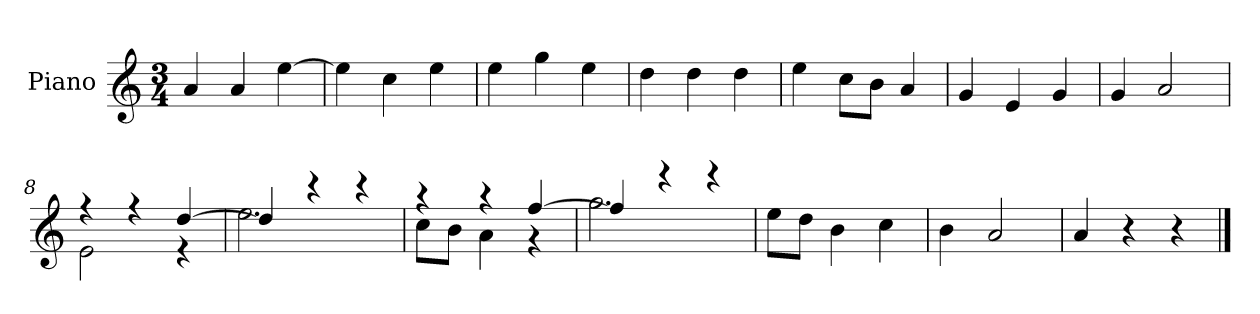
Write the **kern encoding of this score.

**kern
*part1
*staff1
*I"Piano
*I'P-no
*clefG2
*k[]
*M3/4
*MM177
=1
4a/
4a/
[4ee\
=2
4ee\]
4cc\
4ee\
=3
4ee\
4gg\
4ee\
=4
4dd\
4dd\
4dd\
=5
4ee\
8cc\L
8b\J
4a/
=6
4g/
4e/
4g/
=7
4g/
2a/
=8
*^
4r	2e\
4r	.
[4dd/	4r
=9	=9
4dd/]	2.ee\
4r	.
4r	.
=10	=10
4r	8cc\L
.	8b\J
4r	4a\
[4ff/	4r
!!LO:LB:g=z	!!
=11	=11
4ff/]	2.gg\
4r	.
4r	.
*v	*v
=12
8ee\L
8dd\J
4b\
4cc\
=13
4b\
2a/
=14
4a/
4r
4r
==
*-
